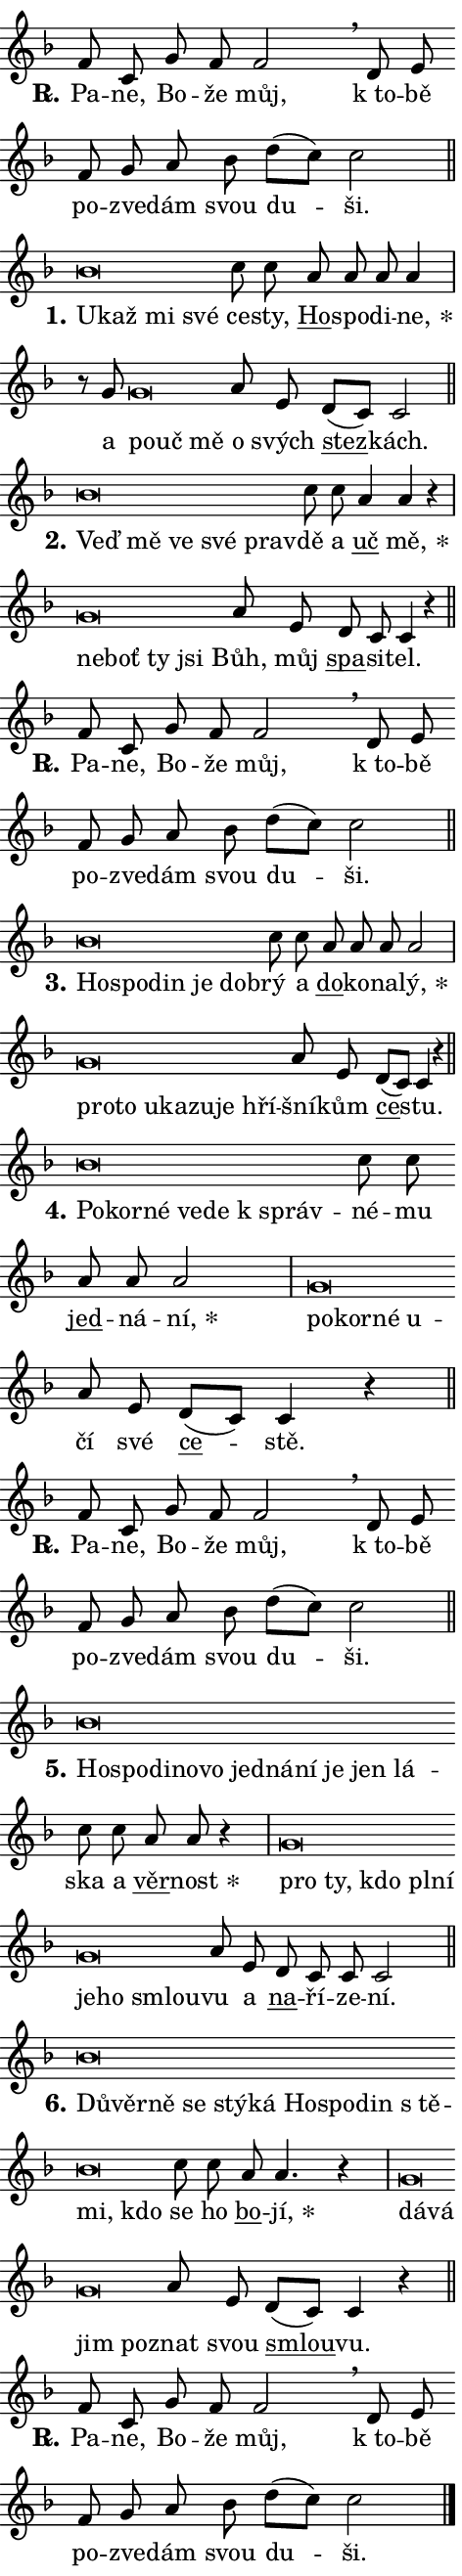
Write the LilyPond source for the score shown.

\version "2.24.0"
\header { tagline = "" }
\paper {
  indent = 0\cm
  top-margin = 0\cm
  right-margin = 0.13\cm % to fit lyric hyphens
  bottom-margin = 0\cm
  left-margin = 0\cm
  paper-width = 8\cm
  page-breaking = #ly:one-page-breaking
  system-system-spacing.basic-distance = #11
  score-system-spacing.basic-distance = #11
  ragged-last = ##f
}


%% Author: Thomas Morley
%% https://lists.gnu.org/archive/html/lilypond-user/2020-05/msg00002.html
#(define (line-position grob)
"Returns position of @var[grob} in current system:
   @code{'start}, if at first time-step
   @code{'end}, if at last time-step
   @code{'middle} otherwise
"
  (let* ((col (ly:item-get-column grob))
         (ln (ly:grob-object col 'left-neighbor))
         (rn (ly:grob-object col 'right-neighbor))
         (col-to-check-left (if (ly:grob? ln) ln col))
         (col-to-check-right (if (ly:grob? rn) rn col))
         (break-dir-left
           (and
             (ly:grob-property col-to-check-left 'non-musical #f)
             (ly:item-break-dir col-to-check-left)))
         (break-dir-right
           (and
             (ly:grob-property col-to-check-right 'non-musical #f)
             (ly:item-break-dir col-to-check-right))))
        (cond ((eqv? 1 break-dir-left) 'start)
              ((eqv? -1 break-dir-right) 'end)
              (else 'middle))))

#(define (tranparent-at-line-position vctor)
  (lambda (grob)
  "Relying on @code{line-position} select the relevant enry from @var{vctor}.
Used to determine transparency,"
    (case (line-position grob)
      ((end) (not (vector-ref vctor 0)))
      ((middle) (not (vector-ref vctor 1)))
      ((start) (not (vector-ref vctor 2))))))

noteHeadBreakVisibility =
#(define-music-function (break-visibility)(vector?)
"Makes @code{NoteHead}s transparent relying on @var{break-visibility}"
#{
  \override NoteHead.transparent =
    #(tranparent-at-line-position break-visibility)
#})

#(define delete-ledgers-for-transparent-note-heads
  (lambda (grob)
    "Reads whether a @code{NoteHead} is transparent.
If so this @code{NoteHead} is removed from @code{'note-heads} from
@var{grob}, which is supposed to be @code{LedgerLineSpanner}.
As a result ledgers are not printed for this @code{NoteHead}"
    (let* ((nhds-array (ly:grob-object grob 'note-heads))
           (nhds-list
             (if (ly:grob-array? nhds-array)
                 (ly:grob-array->list nhds-array)
                 '()))
           ;; Relies on the transparent-property being done before
           ;; Staff.LedgerLineSpanner.after-line-breaking is executed.
           ;; This is fragile ...
           (to-keep
             (remove
               (lambda (nhd)
                 (ly:grob-property nhd 'transparent #f))
               nhds-list)))
      ;; TODO find a better method to iterate over grob-arrays, similiar
      ;; to filter/remove etc for lists
      ;; For now rebuilt from scratch
      (set! (ly:grob-object grob 'note-heads)  '())
      (for-each
        (lambda (nhd)
          (ly:pointer-group-interface::add-grob grob 'note-heads nhd))
        to-keep))))

squashNotes = {
  \override NoteHead.X-extent = #'(-0.2 . 0.2)
  \override NoteHead.Y-extent = #'(-0.75 . 0)
  \override NoteHead.stencil =
    #(lambda (grob)
       (let ((pos (ly:grob-property grob 'staff-position)))
         (begin
           (if (< pos -7) (display "ERROR: Lower brevis then expected\n") (display ""))
           (if (<= pos -6) ly:text-interface::print ly:note-head::print))))
}
unSquashNotes = {
  \revert NoteHead.X-extent
  \revert NoteHead.Y-extent
  \revert NoteHead.stencil
}

hideNotes = \noteHeadBreakVisibility #begin-of-line-visible
unHideNotes = \noteHeadBreakVisibility #all-visible

% work-around for resetting accidentals
% https://lilypond.org/doc/v2.23/Documentation/notation/displaying-rhythms#unmetered-music
cadenzaMeasure = {
  \cadenzaOff
  \partial 1024 s1024
  \cadenzaOn
}

#(define-markup-command (accent layout props text) (markup?)
  "Underline accented syllable"
  (interpret-markup layout props
    #{\markup \override #'(offset . 4.3) \underline { #text }#}))

responsum = \markup \concat {
  "R" \hspace #-1.05 \path #0.1 #'((moveto 0 0.07) (lineto 0.9 0.8)) \hspace #0.05 "."
}

spaceSize = #0.6828661417322834 % exact space size for TeX Gyre Schola

\layout {
  \context {
    \Staff
    \remove "Time_signature_engraver"
    \override LedgerLineSpanner.after-line-breaking = #delete-ledgers-for-transparent-note-heads
  }
  \context {
    \Lyrics {
      \override LyricSpace.minimum-distance = \spaceSize
      \override LyricText.font-name = #"TeX Gyre Schola"
      \override LyricText.font-size = 1
      \override StanzaNumber.font-name = #"TeX Gyre Schola Bold"
      \override StanzaNumber.font-size = 1
    }
  }
  \context {
    \Score 
    \override NoteHead.text =
      #(lambda (grob) 
        (let ((pos (ly:grob-property grob 'staff-position)))
          #{\markup {
            \combine
              \halign #-0.55 \raise #(if (= pos -6) 0 0.5) \override #'(thickness . 2) \draw-line #'(3.2 . 0)
              \musicglyph "noteheads.sM1"
          }#}))
  }
}

% magnetic-lyrics.ily
%
%   written by
%     Jean Abou Samra <jean@abou-samra.fr>
%     Werner Lemberg <wl@gnu.org>
%
%   adapted by
%     Jiri Hon <jiri.hon@gmail.com>
%
% Version 2022-Apr-15

% https://www.mail-archive.com/lilypond-user@gnu.org/msg149350.html

#(define (Left_hyphen_pointer_engraver context)
   "Collect syllable-hyphen-syllable occurrences in lyrics and store
them in properties.  This engraver only looks to the left.  For
example, if the lyrics input is @code{foo -- bar}, it does the
following.

@itemize @bullet
@item
Set the @code{text} property of the @code{LyricHyphen} grob between
@q{foo} and @q{bar} to @code{foo}.

@item
Set the @code{left-hyphen} property of the @code{LyricText} grob with
text @q{foo} to the @code{LyricHyphen} grob between @q{foo} and
@q{bar}.
@end itemize

Use this auxiliary engraver in combination with the
@code{lyric-@/text::@/apply-@/magnetic-@/offset!} hook."
   (let ((hyphen #f)
         (text #f))
     (make-engraver
      (acknowledgers
       ((lyric-syllable-interface engraver grob source-engraver)
        (set! text grob)))
      (end-acknowledgers
       ((lyric-hyphen-interface engraver grob source-engraver)
        ;(when (not (grob::has-interface grob 'lyric-space-interface))
          (set! hyphen grob)));)
      ((stop-translation-timestep engraver)
       (when (and text hyphen)
         (ly:grob-set-object! text 'left-hyphen hyphen))
       (set! text #f)
       (set! hyphen #f)))))

#(define (lyric-text::apply-magnetic-offset! grob)
   "If the space between two syllables is less than the value in
property @code{LyricText@/.details@/.squash-threshold}, move the right
syllable to the left so that it gets concatenated with the left
syllable.

Use this function as a hook for
@code{LyricText@/.after-@/line-@/breaking} if the
@code{Left_@/hyphen_@/pointer_@/engraver} is active."
   (let ((hyphen (ly:grob-object grob 'left-hyphen #f)))
     (when hyphen
       (let ((left-text (ly:spanner-bound hyphen LEFT)))
         (when (grob::has-interface left-text 'lyric-syllable-interface)
           (let* ((common (ly:grob-common-refpoint grob left-text X))
                  (this-x-ext (ly:grob-extent grob common X))
                  (left-x-ext
                   (begin
                     ;; Trigger magnetism for left-text.
                     (ly:grob-property left-text 'after-line-breaking)
                     (ly:grob-extent left-text common X)))
                  ;; `delta` is the gap width between two syllables.
                  (delta (- (interval-start this-x-ext)
                            (interval-end left-x-ext)))
                  (details (ly:grob-property grob 'details))
                  (threshold (assoc-get 'squash-threshold details 0.2)))
             (when (< delta threshold)
               (let* (;; We have to manipulate the input text so that
                      ;; ligatures crossing syllable boundaries are not
                      ;; disabled.  For languages based on the Latin
                      ;; script this is essentially a beautification.
                      ;; However, for non-Western scripts it can be a
                      ;; necessity.
                      (lt (ly:grob-property left-text 'text))
                      (rt (ly:grob-property grob 'text))
                      (is-space (grob::has-interface hyphen 'lyric-space-interface))
                      (space (if is-space " " ""))
                      (extra-delta (if is-space spaceSize 0))
                      ;; Append new syllable.
                      (ltrt-space (if (and (string? lt) (string? rt))
                                (string-append lt space rt)
                                (make-concat-markup (list lt space rt))))
                      ;; Right-align `ltrt` to the right side.
                      (ltrt-space-markup (grob-interpret-markup
                               grob
                               (make-translate-markup
                                (cons (interval-length this-x-ext) 0)
                                (make-right-align-markup ltrt-space)))))
                 (begin
                   ;; Don't print `left-text`.
                   (ly:grob-set-property! left-text 'stencil #f)
                   ;; Set text and stencil (which holds all collected
                   ;; syllables so far) and shift it to the left.
                   (ly:grob-set-property! grob 'text ltrt-space)
                   (ly:grob-set-property! grob 'stencil ltrt-space-markup)
                   (ly:grob-translate-axis! grob (- (- delta extra-delta)) X))))))))))


#(define (lyric-hyphen::displace-bounds-first grob)
   ;; Make very sure this callback isn't triggered too early.
   (let ((left (ly:spanner-bound grob LEFT))
         (right (ly:spanner-bound grob RIGHT)))
     (ly:grob-property left 'after-line-breaking)
     (ly:grob-property right 'after-line-breaking)
     (ly:lyric-hyphen::print grob)))

squashThreshold = #0.4

\layout {
  \context {
    \Lyrics
    \consists #Left_hyphen_pointer_engraver
    \override LyricText.after-line-breaking =
      #lyric-text::apply-magnetic-offset!
    \override LyricHyphen.stencil = #lyric-hyphen::displace-bounds-first
    \override LyricText.details.squash-threshold = \squashThreshold
    \override LyricHyphen.minimum-distance = 0
    \override LyricHyphen.minimum-length = \squashThreshold
  }
}

squashText = \override LyricText.details.squash-threshold = 9999
unSquashText = \override LyricText.details.squash-threshold = \squashThreshold

leftText = \override LyricText.self-alignment-X = #LEFT
unLeftText = \revert LyricText.self-alignment-X

starOffset = #(lambda (grob) 
                (let ((x_offset (ly:self-alignment-interface::aligned-on-x-parent grob)))
                  (if (= x_offset 0) 0 (+ x_offset 1.2))))

star = #(define-music-function (syllable)(string?)
"Append star separator at the end of a syllable"
#{
  \once \override LyricText.X-offset = #starOffset
  \lyricmode { \markup {
    #syllable
    \override #'((font-name . "TeX Gyre Schola Bold")) \hspace #0.2 \lower #0.65 \larger "*"
  } }
#})

starAccent = #(define-music-function (syllable)(string?)
"Append star separator at the end of a syllable and make accent"
#{
  \once \override LyricText.X-offset = #starOffset
  \lyricmode { \markup {
    \accent #syllable
    \override #'((font-name . "TeX Gyre Schola Bold")) \hspace #0.2 \lower #0.65 \larger "*"
  } }
#})

breath = #(define-music-function (syllable)(string?)
"Append breathing indicator at the end of a syllable"
#{
  \lyricmode { \markup { #syllable "+" } }
#})

optionalBreath = #(define-music-function (syllable)(string?)
"Append optional breathing indicator at the end of a syllable"
#{
  \lyricmode { \markup { #syllable "(+)" } }
#})


\score {
    <<
        \new Voice = "melody" { \cadenzaOn \key f \major \relative { f'8 c g' f f2 \breathe d8 e \bar "" f g a bes \bar "" d[( c)] c2 \cadenzaMeasure \bar "||" \break } }
        \new Lyrics \lyricsto "melody" { \lyricmode { \set stanza = \responsum
Pa -- ne, Bo -- že můj, "k to" -- bě po -- zve -- dám svou du -- ši. } }
    >>
    \layout {}
}

\score {
    <<
        \new Voice = "melody" { \cadenzaOn \key f \major \relative { \squashNotes bes'\breve*1/16 \hideNotes \breve*1/16 \bar "" \breve*1/16 \breve*1/16 \bar "" \unHideNotes \unSquashNotes c8 c \bar "" a a a a4 \cadenzaMeasure \bar "|" r8 g \squashNotes g\breve*1/16 \hideNotes \breve*1/16 \breve*1/16 \bar "" \unHideNotes \unSquashNotes a8 e \bar "" d[( c)] c2 \cadenzaMeasure \bar "||" \break } }
        \new Lyrics \lyricsto "melody" { \lyricmode { \set stanza = "1."
\leftText U -- \squashText kaž mi své \unLeftText \unSquashText ce -- sty, \markup \accent Ho -- spo -- di -- \star ne, a \leftText po -- \squashText uč mě \unLeftText \unSquashText o svých \markup \accent stez -- kách. } }
    >>
    \layout {}
}

\score {
    <<
        \new Voice = "melody" { \cadenzaOn \key f \major \relative { \squashNotes bes'\breve*1/16 \hideNotes \breve*1/16 \bar "" \breve*1/16 \bar "" \breve*1/16 \breve*1/16 \bar "" \unHideNotes \unSquashNotes c8 c \bar "" a4 a r \cadenzaMeasure \bar "|" \squashNotes g\breve*1/16 \hideNotes \breve*1/16 \bar "" \breve*1/16 \breve*1/16 \bar "" \unHideNotes \unSquashNotes a8 e \bar "" d c c4 r \cadenzaMeasure \bar "||" \break } }
        \new Lyrics \lyricsto "melody" { \lyricmode { \set stanza = "2."
\leftText Veď \squashText mě ve své prav -- \unLeftText \unSquashText dě a \markup \accent uč \star mě, \leftText ne -- \squashText boť ty jsi \unLeftText \unSquashText Bůh, můj \markup \accent spa -- si -- tel. } }
    >>
    \layout {}
}

\score {
    <<
        \new Voice = "melody" { \cadenzaOn \key f \major \relative { f'8 c g' f f2 \breathe d8 e \bar "" f g a bes \bar "" d[( c)] c2 \cadenzaMeasure \bar "||" \break } }
        \new Lyrics \lyricsto "melody" { \lyricmode { \set stanza = \responsum
Pa -- ne, Bo -- že můj, "k to" -- bě po -- zve -- dám svou du -- ši. } }
    >>
    \layout {}
}

\score {
    <<
        \new Voice = "melody" { \cadenzaOn \key f \major \relative { \squashNotes bes'\breve*1/16 \hideNotes \breve*1/16 \bar "" \breve*1/16 \bar "" \breve*1/16 \breve*1/16 \bar "" \unHideNotes \unSquashNotes c8 c \bar "" a a a a2 \cadenzaMeasure \bar "|" \squashNotes g\breve*1/16 \hideNotes \breve*1/16 \bar "" \breve*1/16 \bar "" \breve*1/16 \bar "" \breve*1/16 \bar "" \breve*1/16 \breve*1/16 \bar "" \unHideNotes \unSquashNotes a8 e \bar "" d[( c)] c4 r \cadenzaMeasure \bar "||" \break } }
        \new Lyrics \lyricsto "melody" { \lyricmode { \set stanza = "3."
\leftText Ho -- \squashText spo -- din je dob -- \unLeftText \unSquashText rý a \markup \accent do -- ko -- na -- \star lý, \leftText pro -- \squashText to u -- ka -- zu -- je hří -- \unLeftText \unSquashText šní -- kům \markup \accent ce -- stu. } }
    >>
    \layout {}
}

\score {
    <<
        \new Voice = "melody" { \cadenzaOn \key f \major \relative { \squashNotes bes'\breve*1/16 \hideNotes \breve*1/16 \bar "" \breve*1/16 \bar "" \breve*1/16 \bar "" \breve*1/16 \breve*1/16 \bar "" \unHideNotes \unSquashNotes c8 c \bar "" a a a2 \cadenzaMeasure \bar "|" \squashNotes g\breve*1/16 \hideNotes \breve*1/16 \bar "" \breve*1/16 \breve*1/16 \bar "" \unHideNotes \unSquashNotes a8 e \bar "" d[( c)] c4 r \cadenzaMeasure \bar "||" \break } }
        \new Lyrics \lyricsto "melody" { \lyricmode { \set stanza = "4."
\leftText Po -- \squashText kor -- né ve -- de "k správ" -- \unLeftText \unSquashText né -- mu \markup \accent jed -- ná -- \star ní, \leftText po -- \squashText kor -- né u -- \unLeftText \unSquashText čí své \markup \accent ce -- stě. } }
    >>
    \layout {}
}

\score {
    <<
        \new Voice = "melody" { \cadenzaOn \key f \major \relative { f'8 c g' f f2 \breathe d8 e \bar "" f g a bes \bar "" d[( c)] c2 \cadenzaMeasure \bar "||" \break } }
        \new Lyrics \lyricsto "melody" { \lyricmode { \set stanza = \responsum
Pa -- ne, Bo -- že můj, "k to" -- bě po -- zve -- dám svou du -- ši. } }
    >>
    \layout {}
}

\score {
    <<
        \new Voice = "melody" { \cadenzaOn \key f \major \relative { \squashNotes bes'\breve*1/16 \hideNotes \breve*1/16 \bar "" \breve*1/16 \bar "" \breve*1/16 \bar "" \breve*1/16 \bar "" \breve*1/16 \bar "" \breve*1/16 \bar "" \breve*1/16 \bar "" \breve*1/16 \bar "" \breve*1/16 \breve*1/16 \bar "" \unHideNotes \unSquashNotes c8 c \bar "" a a r4 \cadenzaMeasure \bar "|" \squashNotes g\breve*1/16 \hideNotes \breve*1/16 \bar "" \breve*1/16 \bar "" \breve*1/16 \bar "" \breve*1/16 \bar "" \breve*1/16 \bar "" \breve*1/16 \breve*1/16 \bar "" \unHideNotes \unSquashNotes a8 e \bar "" d c c c2 \cadenzaMeasure \bar "||" \break } }
        \new Lyrics \lyricsto "melody" { \lyricmode { \set stanza = "5."
\leftText Ho -- \squashText spo -- di -- no -- vo jed -- ná -- ní je jen lá -- \unLeftText \unSquashText ska a \markup \accent věr -- \star nost \leftText pro \squashText ty, kdo pl -- ní je -- ho smlou -- \unLeftText \unSquashText vu a \markup \accent na -- ří -- ze -- ní. } }
    >>
    \layout {}
}

\score {
    <<
        \new Voice = "melody" { \cadenzaOn \key f \major \relative { \squashNotes bes'\breve*1/16 \hideNotes \breve*1/16 \bar "" \breve*1/16 \bar "" \breve*1/16 \bar "" \breve*1/16 \bar "" \breve*1/16 \bar "" \breve*1/16 \bar "" \breve*1/16 \bar "" \breve*1/16 \bar "" \breve*1/16 \bar "" \breve*1/16 \breve*1/16 \bar "" \unHideNotes \unSquashNotes c8 c \bar "" a a4. r4 \cadenzaMeasure \bar "|" \squashNotes g\breve*1/16 \hideNotes \breve*1/16 \bar "" \breve*1/16 \breve*1/16 \bar "" \unHideNotes \unSquashNotes a8 e \bar "" d[( c)] c4 r \cadenzaMeasure \bar "||" \break } }
        \new Lyrics \lyricsto "melody" { \lyricmode { \set stanza = "6."
\leftText Dů -- \squashText věr -- ně se stý -- ká Ho -- spo -- din "s tě" -- mi, kdo \unLeftText \unSquashText se ho \markup \accent bo -- \star jí, \leftText dá -- \squashText vá jim po -- \unLeftText \unSquashText znat svou \markup \accent smlou -- vu. } }
    >>
    \layout {}
}

\score {
    <<
        \new Voice = "melody" { \cadenzaOn \key f \major \relative { f'8 c g' f f2 \breathe d8 e \bar "" f g a bes \bar "" d[( c)] c2 \cadenzaMeasure \bar "||" \break } \bar "|." }
        \new Lyrics \lyricsto "melody" { \lyricmode { \set stanza = \responsum
Pa -- ne, Bo -- že můj, "k to" -- bě po -- zve -- dám svou du -- ši. } }
    >>
    \layout {}
}
